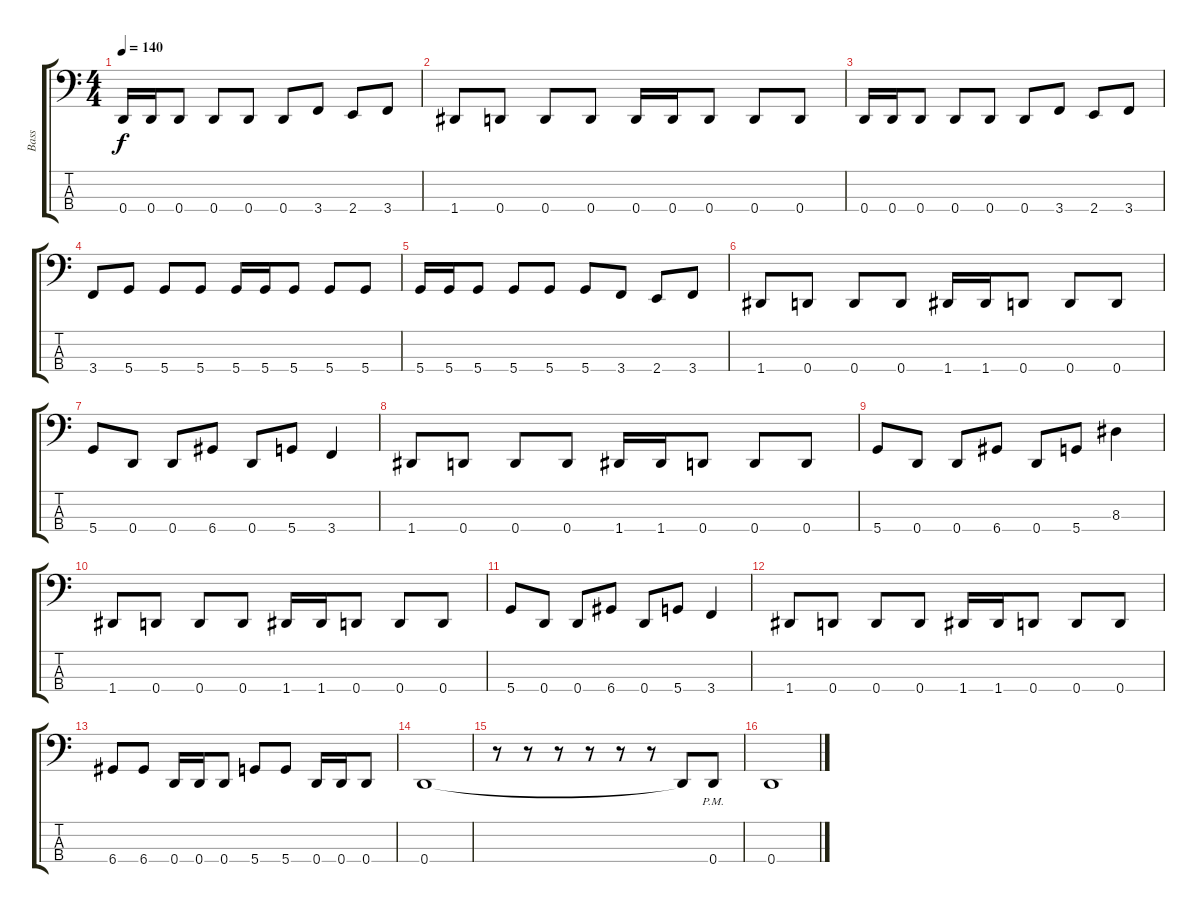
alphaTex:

\track ("Bass" "Bass") {instrument electricbassfinger}
\staff {score tabs}
\tuning (F2 C2 G1 D1) {hide}
\ts (4 4)
\tempo 140
\clef f4
\ks c
0.4.16{dy f} 0.4.16 0.4.8 0.4.8 0.4.8 0.4.8 3.4.8 2.4.8 3.4.8 |
1.4.8 0.4.8 0.4.8 0.4.8 0.4.16 0.4.16 0.4.8 0.4.8 0.4.8 |
0.4.16 0.4.16 0.4.8 0.4.8 0.4.8 0.4.8 3.4.8 2.4.8 3.4.8 |
3.4.8 5.4.8 5.4.8 5.4.8 5.4.16 5.4.16 5.4.8 5.4.8 5.4.8 |
5.4.16 5.4.16 5.4.8 5.4.8 5.4.8 5.4.8 3.4.8 2.4.8 3.4.8 |
1.4.8 0.4.8 0.4.8 0.4.8 1.4.16 1.4.16 0.4.8 0.4.8 0.4.8 |
5.4.8 0.4.8 0.4.8 6.4.8 0.4.8 5.4.8 3.4.4 |
1.4.8 0.4.8 0.4.8 0.4.8 1.4.16 1.4.16 0.4.8 0.4.8 0.4.8 |
5.4.8 0.4.8 0.4.8 6.4.8 0.4.8 5.4.8 8.3.4 |
1.4.8 0.4.8 0.4.8 0.4.8 1.4.16 1.4.16 0.4.8 0.4.8 0.4.8 |
5.4.8 0.4.8 0.4.8 6.4.8 0.4.8 5.4.8 3.4.4 |
1.4.8 0.4.8 0.4.8 0.4.8 1.4.16 1.4.16 0.4.8 0.4.8 0.4.8 |
6.4.8 6.4.8 0.4.16 0.4.16 0.4.8 5.4.8 5.4.8 0.4.16 0.4.16 0.4.8 |
0.4.1 |
r.8 r.8 r.8 r.8 r.8 r.8 0.4{t}.8 0.4{pm}.8 |
0.4.1
